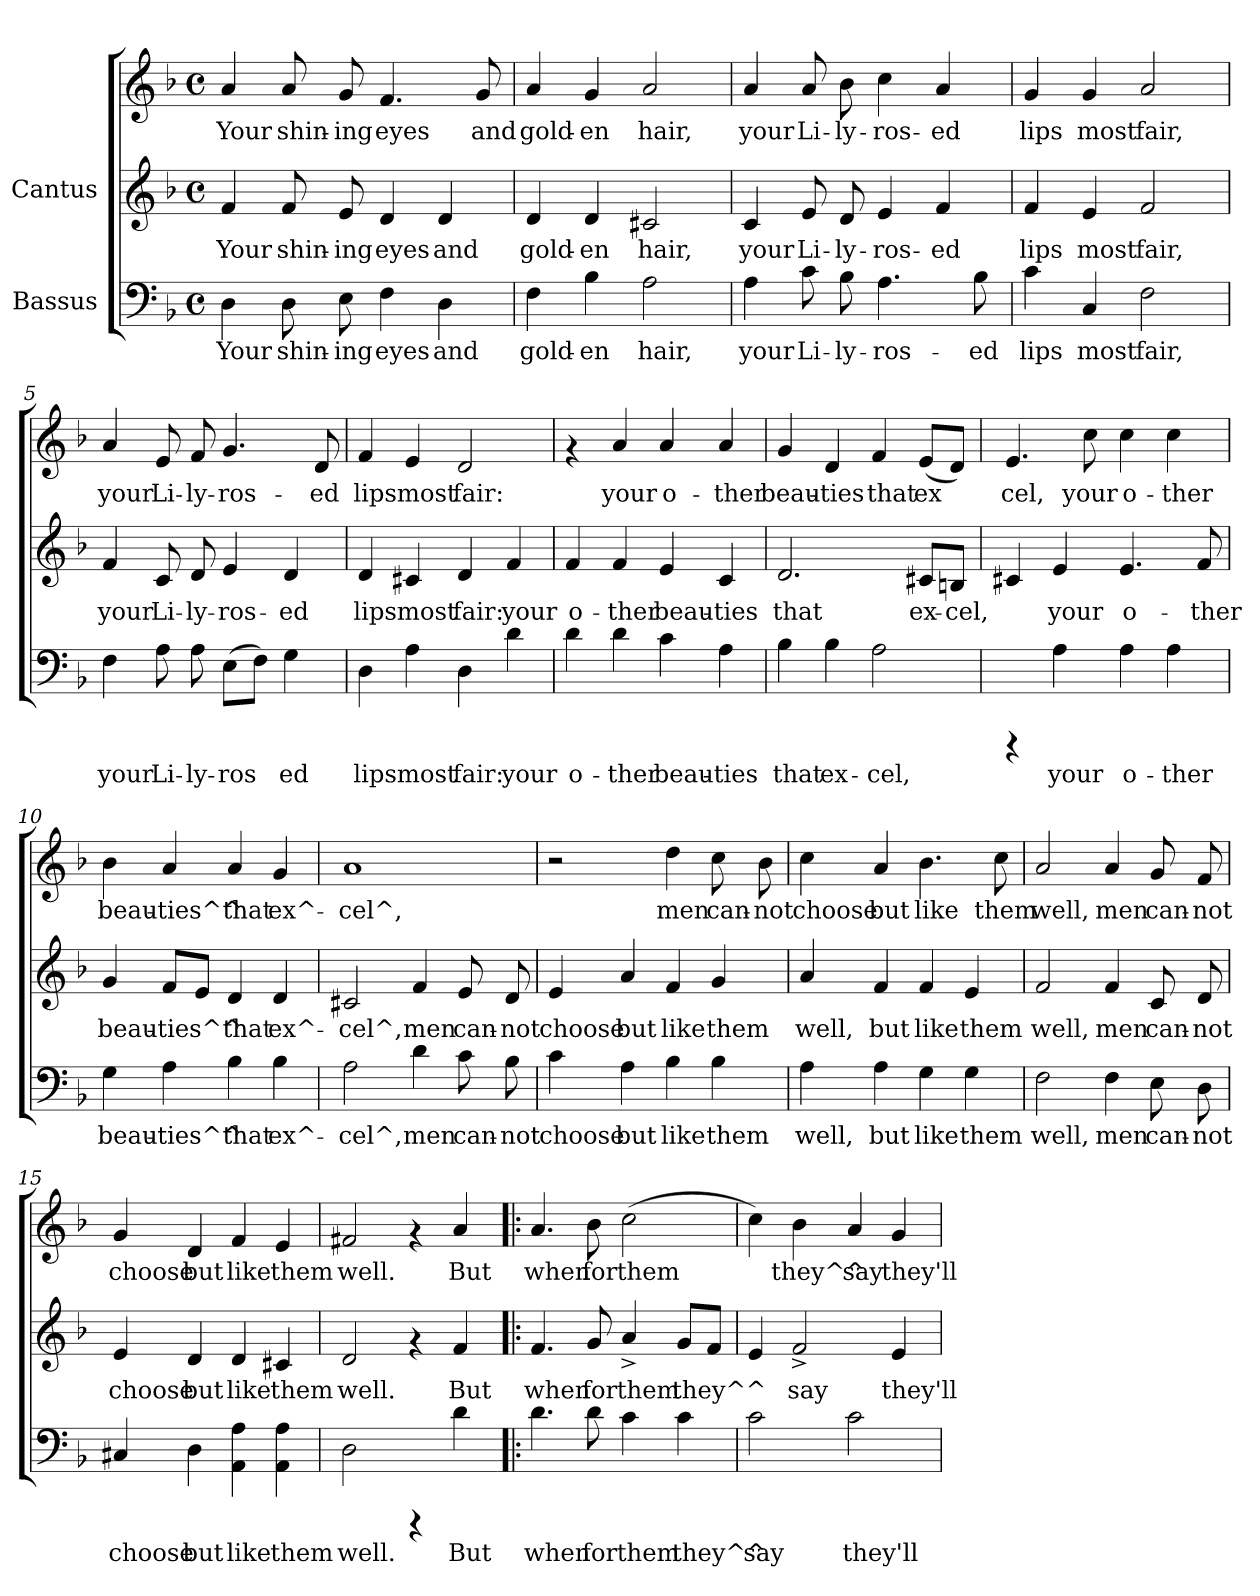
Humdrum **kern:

**kern	**text	**kern	**text	**kern	**text
*part2	*part2	*part1	*part1	*part1	*part1
*staff3	*staff3	*staff2	*staff2	*staff1	*staff1
*I"Bassus	*	*I"Cantus	*	*	*
!!LO:PB:g=z
*stria5	*	*stria5	*	*stria5	*
*clefF4	*	*clefG2	*	*clefG2	*
*k[b-]	*	*k[b-]	*	*k[b-]	*
*F:	*	*F:	*	*F:	*
*M4/4	*	*M4/4	*	*M4/4	*
*met(c)	*	*met(c)	*	*met(c)	*
*MM156	*	*MM156	*	*MM156	*
=1	=1	=1	=1	=1	=1
!	!LO:LY:b	!	!LO:LY:b	!	!LO:LY:b
4D\	Your	4f/	Your	4a/	Your
!	!LO:LY:b	!	!LO:LY:b	!	!LO:LY:b
8D\	shin-	8f/	shin-	8a/	shin-
!	!LO:LY:b	!	!LO:LY:b	!	!LO:LY:b
8E\	-ing	8e/	-ing	8g/	-ing
!	!LO:LY:b	!	!LO:LY:b	!	!LO:LY:b
4F\	eyes	4d/	eyes	4.f/	eyes
!	!LO:LY:b	!	!LO:LY:b	!	!
4D\	and	4d/	and	.	.
!	!	!	!	!	!LO:LY:b
.	.	.	.	8g/	and
=2	=2	=2	=2	=2	=2
!	!LO:LY:b	!	!LO:LY:b	!	!LO:LY:b
4F\	gold-	4d/	gold-	4a/	gold-
!	!LO:LY:b	!	!LO:LY:b	!	!LO:LY:b
4B-\	-en	4d/	-en	4g/	-en
!	!LO:LY:b	!	!LO:LY:b	!	!LO:LY:b
2A\	hair,	2c#X/	hair,	2a/	hair,
=3	=3	=3	=3	=3	=3
!	!LO:LY:b	!	!LO:LY:b	!	!LO:LY:b
4A\	your	4c/	your	4a/	your
!	!LO:LY:b	!	!LO:LY:b	!	!LO:LY:b
8c\	Li-	8e/	Li-	8a/	Li-
!	!LO:LY:b	!	!LO:LY:b	!	!LO:LY:b
8B-\	-ly-	8d/	-ly-	8b-\	-ly-
!	!LO:LY:b	!	!LO:LY:b	!	!LO:LY:b
4.A\	-ros-	4e/	-ros-	4cc\	-ros-
!	!	!	!LO:LY:b	!	!LO:LY:b
.	.	4f/	-ed	4a/	-ed
!	!LO:LY:b	!	!	!	!
8B-\	-ed	.	.	.	.
=4	=4	=4	=4	=4	=4
!	!LO:LY:b	!	!LO:LY:b	!	!LO:LY:b
4c\	lips	4f/	lips	4g/	lips
!	!LO:LY:b	!	!LO:LY:b	!	!LO:LY:b
4C/	most	4e/	most	4g/	most
!	!LO:LY:b	!	!LO:LY:b	!	!LO:LY:b
2F\	fair,	2f/	fair,	2a/	fair,
!!LO:LB:g=z
=5	=5	=5	=5	=5	=5
!	!LO:LY:b	!	!LO:LY:b	!	!LO:LY:b
4F\	your	4f/	your	4a/	your
!	!LO:LY:b	!	!LO:LY:b	!	!LO:LY:b
8A\	Li-	8c/	Li-	8e/	Li-
!	!LO:LY:b	!	!LO:LY:b	!	!LO:LY:b
8A\	-ly-	8d/	-ly-	8f/	-ly-
!	!LO:LY:b	!	!LO:LY:b	!	!LO:LY:b
(>8E\L	-ros-	4e/	-ros-	4.g/	-ros-
!	!LO:LY:b	!	!	!	!
8F\J)	-	.	.	.	.
!	!LO:LY:b	!	!LO:LY:b	!	!
4G\	ed	4d/	-ed	.	.
!	!	!	!	!	!LO:LY:b
.	.	.	.	8d/	-ed
=6	=6	=6	=6	=6	=6
!	!LO:LY:b	!	!LO:LY:b	!	!LO:LY:b
4D\	lips	4d/	lips	4f/	lips
!	!LO:LY:b	!	!LO:LY:b	!	!LO:LY:b
4A\	most	4c#X/	most	4e/	most
!	!LO:LY:b	!	!LO:LY:b	!	!LO:LY:b
4D\	fair:	4d/	fair:	2d/	fair:
!	!LO:LY:b	!	!LO:LY:b	!	!
4d\	your	4f/	your	.	.
=7	=7	=7	=7	=7	=7
!	!LO:LY:b	!	!LO:LY:b	!	!
4d\	o-	4f/	o-	4rf	.
!	!LO:LY:b	!	!LO:LY:b	!	!LO:LY:b
4d\	-ther	4f/	-ther	4a/	your
!	!LO:LY:b	!	!LO:LY:b	!	!LO:LY:b
4c\	beau-	4e/	beau-	4a/	o-
!	!LO:LY:b	!	!LO:LY:b	!	!LO:LY:b
4A\	-ties	4c/	-ties	4a/	-ther
=8	=8	=8	=8	=8	=8
!	!LO:LY:b	!	!LO:LY:b	!	!LO:LY:b
4B-\	that	2.d/	-that	4g/	beau-
!	!LO:LY:b	!	!	!	!LO:LY:b
4B-\	ex-	.	.	4d/	-ties
!	!LO:LY:b	!	!	!	!LO:LY:b
2A\	-cel,	.	.	4f/	that
!	!	!	!LO:LY:b	!	!LO:LY:b
.	.	8c#X/L	ex-	(<8e/L	ex-
!	!	!	!LO:LY:b	!	!LO:LY:b
.	.	8Bn/J	-cel,	8d/J)	--
!!LO:LB:g=z
=9	=9	=9	=9	=9	=9
!	!	!	!LO:LY:b	!	!LO:LY:b
4rCCC	.	4c#X/	.	4.e/	cel,
!	!LO:LY:b	!	!LO:LY:b	!	!
4A\	your	4e/	your	.	.
!	!	!	!	!	!LO:LY:b
.	.	.	.	8cc\	your
!	!LO:LY:b	!	!LO:LY:b	!	!LO:LY:b
4A\	o-	4.e/	o-	4cc\	o-
!	!LO:LY:b	!	!	!	!LO:LY:b
4A\	-ther	.	.	4cc\	-ther
!	!	!	!LO:LY:b	!	!
.	.	8f/	-ther	.	.
=10	=10	=10	=10	=10	=10
!	!LO:LY:b	!	!LO:LY:b	!	!LO:LY:b
4G\	beau-	4g/	-beau-	4b-\	beau-
!	!LO:LY:b	!	!LO:LY:b	!	!LO:LY:b
4A\	-ties^^	8f/L	-ties^^	4a/	-ties^^
!	!	!	!LO:LY:b	!	!
.	.	8e/J	.	.	.
!	!LO:LY:b	!	!LO:LY:b	!	!LO:LY:b
4B-\	that	4d/	that	4a/	that
!	!LO:LY:b	!	!LO:LY:b	!	!LO:LY:b
4B-\	ex^-	4d/	ex^-	4g/	ex^-
=11	=11	=11	=11	=11	=11
!	!LO:LY:b	!	!LO:LY:b	!	!LO:LY:b
2A\	-cel^,	2c#X/	cel^,	1a	-cel^,
!	!LO:LY:b	!	!LO:LY:b	!	!
4d\	men	4f/	men	.	.
!	!LO:LY:b	!	!LO:LY:b	!	!
8c\	can-	8e/	can-	.	.
!	!LO:LY:b	!	!LO:LY:b	!	!
8B-\	-not	8d/	-not	.	.
=12	=12	=12	=12	=12	=12
!	!LO:LY:b	!	!LO:LY:b	!	!
4c\	choose	4e/	choose	2r	.
!	!LO:LY:b	!	!LO:LY:b	!	!
4A\	but	4a/	but	.	.
!	!LO:LY:b	!	!LO:LY:b	!	!LO:LY:b
4B-\	like	4f/	like	4dd\	men
!	!LO:LY:b	!	!LO:LY:b	!	!LO:LY:b
4B-\	them	4g/	them	8cc\	can-
!	!	!	!	!	!LO:LY:b
.	.	.	.	8b-\	-not
!!LO:LB:g=z
=13	=13	=13	=13	=13	=13
!	!LO:LY:b	!	!LO:LY:b	!	!LO:LY:b
4A\	well,	4a/	well,	4cc\	choose
!	!LO:LY:b	!	!LO:LY:b	!	!LO:LY:b
4A\	but	4f/	but	4a/	but
!	!LO:LY:b	!	!LO:LY:b	!	!LO:LY:b
4G\	like	4f/	like	4.b-\	like
!	!LO:LY:b	!	!LO:LY:b	!	!
4G\	them	4e/	them	.	.
!	!	!	!	!	!LO:LY:b
.	.	.	.	8cc\	them
=14	=14	=14	=14	=14	=14
!	!LO:LY:b	!	!LO:LY:b	!	!LO:LY:b
2F\	well,	2f/	well,	2a/	well,
!	!LO:LY:b	!	!LO:LY:b	!	!LO:LY:b
4F\	men	4f/	men	4a/	men
!	!LO:LY:b	!	!LO:LY:b	!	!LO:LY:b
8E\	can-	8c/	can-	8g/	can-
!	!LO:LY:b	!	!LO:LY:b	!	!LO:LY:b
8D\	-not	8d/	-not	8f/	-not
=15	=15	=15	=15	=15	=15
!	!LO:LY:b	!	!LO:LY:b	!	!LO:LY:b
4C#X/	choose	4e/	choose	4g/	choose
!	!LO:LY:b	!	!LO:LY:b	!	!LO:LY:b
4D\	but	4d/	but	4d/	but
!	!LO:LY:b	!	!LO:LY:b	!	!LO:LY:b
4A\ 4AA\	like	4d/	like	4f/	like
!	!LO:LY:b	!	!LO:LY:b	!	!LO:LY:b
4A\ 4AA\	them	4c#X/	them	4e/	them
=16	=16	=16	=16	=16	=16
!	!LO:LY:b	!	!LO:LY:b	!	!LO:LY:b
2D\	well.	2d/	well.	2f#X/	well.
4rCCC	.	4rf	.	4rf	.
!	!LO:LY:b	!	!LO:LY:b	!	!LO:LY:b
4d\	But	4f/	But	4a/	But
!!LO:PB:g=z
=17!|:	=17!|:	=17!|:	=17!|:	=17!|:	=17!|:
!	!LO:LY:b	!	!LO:LY:b	!	!LO:LY:b
4.d\	when	4.f/	when	4.a/	when
!	!LO:LY:b	!	!LO:LY:b	!	!LO:LY:b
8d\	for	8g/	for	8b-\	for
!	!LO:LY:b	!	!LO:LY:b	!	!LO:LY:b
4c\	them	4a^</	them	(>2cc\	them
!	!LO:LY:b	!	!LO:LY:b	!	!
4c\	they^^	8g/L	they^^	.	.
!	!	!	!LO:LY:b	!	!
.	.	8f/J	.	.	.
=18	=18	=18	=18	=18	=18
!	!LO:LY:b	!	!LO:LY:b	!	!LO:LY:b
2c\	say	4e/	.	4cc\)	.
!	!	!	!LO:LY:b	!	!LO:LY:b
.	.	2f^</	say	4b-\	they^^
!	!LO:LY:b	!	!	!	!LO:LY:b
2c\	they'll	.	.	4a/	say
!	!	!	!LO:LY:b	!	!LO:LY:b
.	.	4e/	they'll	4g/	they'll
=	=	=	=	=	=
*-	*-	*-	*-	*-	*-
